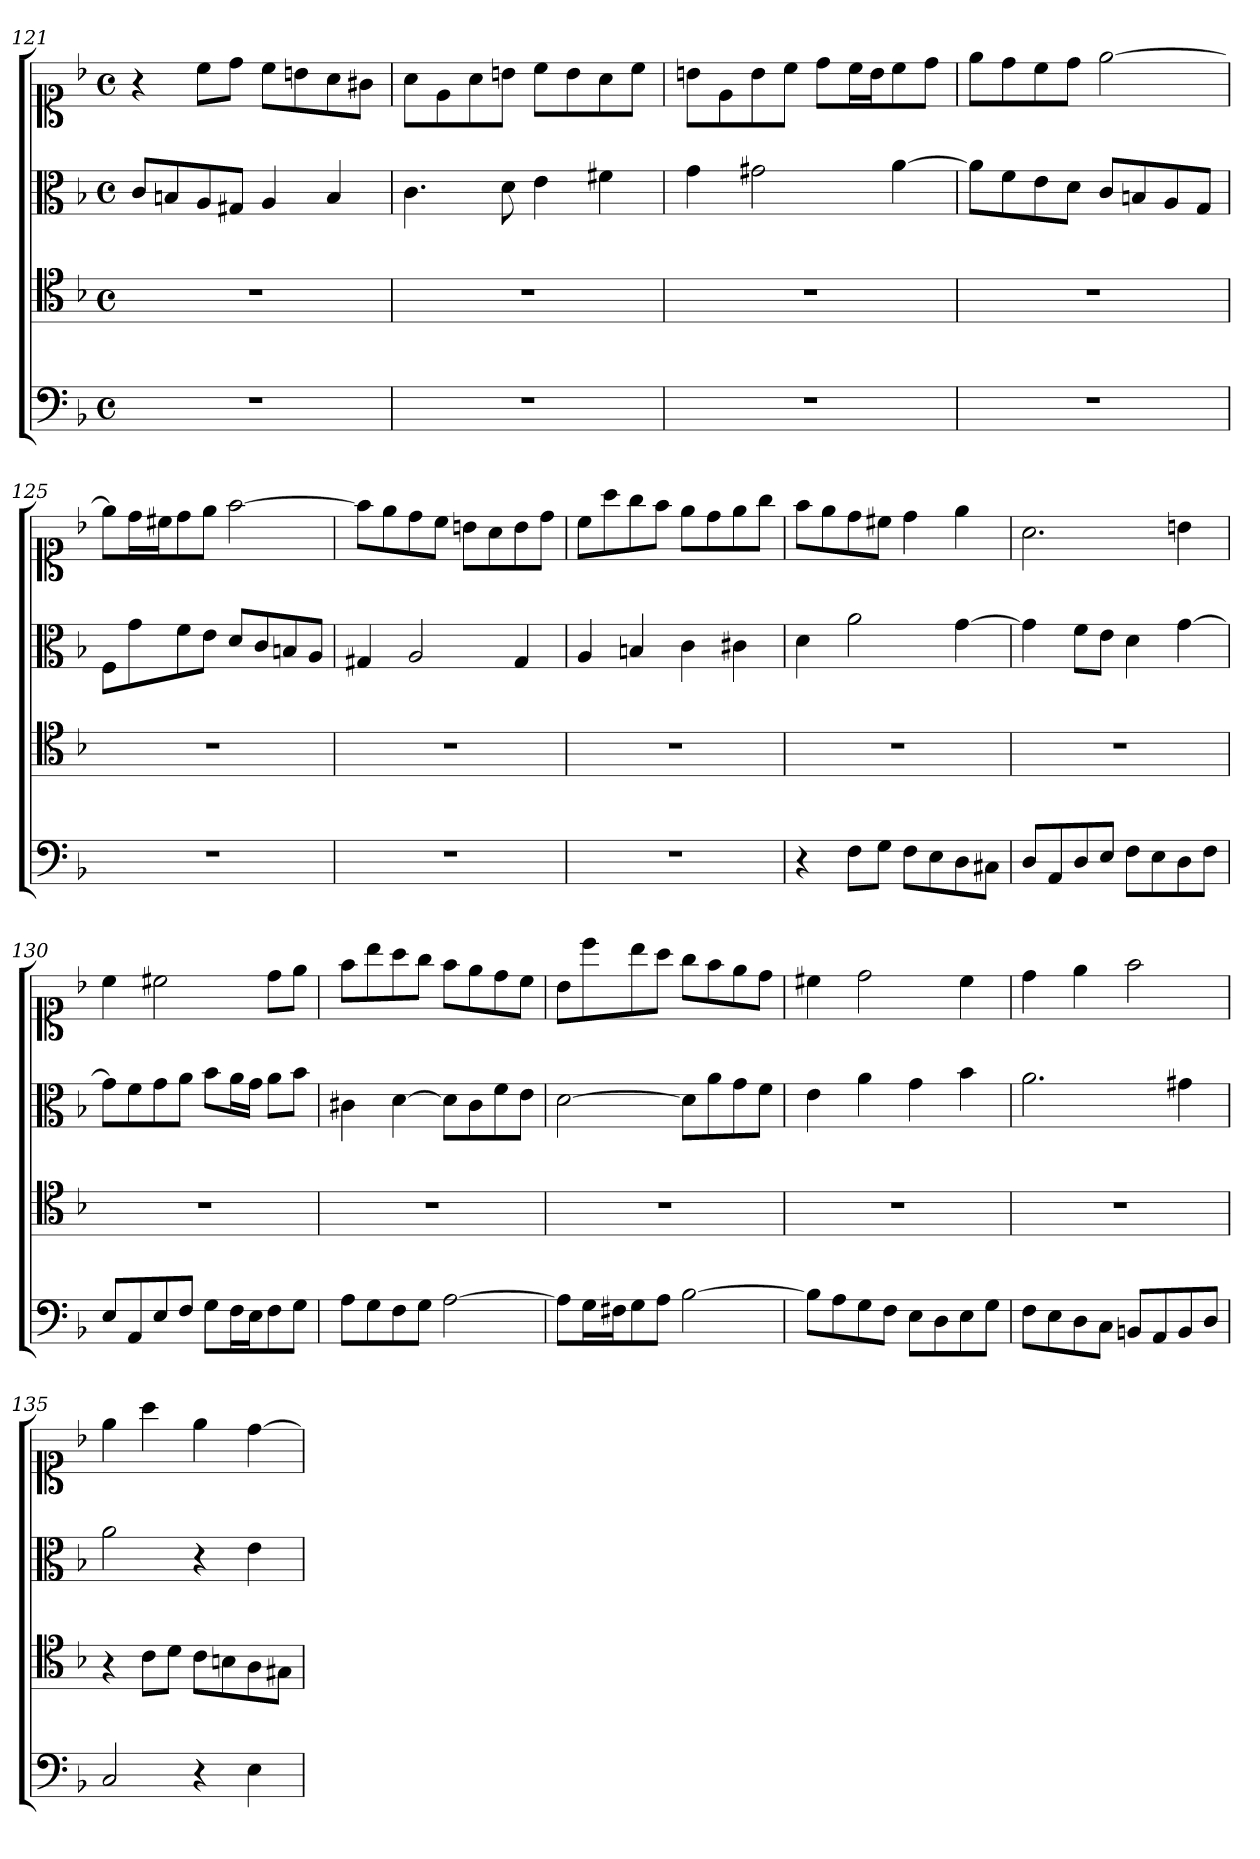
**kern	**kern	**kern	**kern
*part4	*part3	*part2	*part1
*staff4	*staff3	*staff2	*staff1
*clefF4	*clefC4	*clefC3	*clefC1
*k[b-]	*k[b-]	*k[b-]	*k[b-]
*M4/4	*M4/4	*M4/4	*M4/4
*met(c)	*met(c)	*met(c)	*met(c)
=121	=121	=121	=121
1r	1r	8cL	4r
.	.	8Bn	.
.	.	8A	8ccL
.	.	8G#XJ	8ddJ
.	.	4A	8ccL
.	.	.	8bn
.	.	4B	8a
.	.	.	8g#XJ
=122	=122	=122	=122
1r	1r	4.c	8aL
.	.	.	8e
.	.	.	8a
.	.	8d	8bnJ
.	.	4e	8ccL
.	.	.	8b
.	.	4f#X	8a
.	.	.	8ccJ
=123	=123	=123	=123
1r	1r	4g	8bnL
.	.	.	8e
.	.	2g#X	8b
.	.	.	8ccJ
.	.	.	8ddL
.	.	.	16ccL
.	.	.	16bJ
.	.	[4a	8cc
.	.	.	8ddJ
=124	=124	=124	=124
1r	1r	8aL]	8eeL
.	.	8f	8dd
.	.	8e	8cc
.	.	8dJ	8ddJ
.	.	8cL	[2ee
.	.	8Bn	.
.	.	8A	.
.	.	8GJ	.
=125	=125	=125	=125
1r	1r	8FL	8eeL]
.	.	8g	16ddL
.	.	.	16cc#XJ
.	.	8f	8dd
.	.	8eJ	8eeJ
.	.	8dL	[2ff
.	.	8c	.
.	.	8Bn	.
.	.	8AJ	.
=126	=126	=126	=126
1r	1r	4G#X	8ffL]
.	.	.	8ee
.	.	2A	8dd
.	.	.	8ccJ
.	.	.	8bnL
.	.	.	8a
.	.	4G#	8b
.	.	.	8ddJ
=127	=127	=127	=127
1r	1r	4A	8ccL
.	.	.	8aa
.	.	4Bn	8gg
.	.	.	8ffJ
.	.	4c	8eeL
.	.	.	8dd
.	.	4c#X	8ee
.	.	.	8ggJ
=128	=128	=128	=128
4r	1r	4d	8ffL
.	.	.	8ee
8FL	.	2a	8dd
8GJ	.	.	8cc#XJ
8FL	.	.	4dd
8E	.	.	.
8D	.	[4g	4ee
8C#XJ	.	.	.
=129	=129	=129	=129
8DL	1r	4g]	2.a
8AA	.	.	.
8D	.	8fL	.
8EJ	.	8eJ	.
8FL	.	4d	.
8E	.	.	.
8D	.	[4g	4bn
8FJ	.	.	.
=130	=130	=130	=130
8EL	1r	8gL]	4cc
8AA	.	8f	.
8E	.	8g	2cc#X
8FJ	.	8aJ	.
8GL	.	8b-L	.
16FL	.	16aL	.
16EJ	.	16gJJ	.
8F	.	8aL	8ddL
8GJ	.	8b-J	8eeJ
=131	=131	=131	=131
8AL	1r	4c#X	8ffL
8G	.	.	8bb-
8F	.	[4d	8aa
8GJ	.	.	8ggJ
[2A	.	8dL]	8ffL
.	.	8c#	8ee
.	.	8f	8dd
.	.	8eJ	8ccJ
=132	=132	=132	=132
8AL]	1r	[2d	8b-L
16GL	.	.	8ccc
16F#XJ	.	.	.
8G	.	.	8bb-
8AJ	.	.	8aaJ
[2B-	.	8dL]	8ggL
.	.	8a	8ff
.	.	8g	8ee
.	.	8fJ	8ddJ
=133	=133	=133	=133
8B-L]	1r	4e	4cc#X
8A	.	.	.
8G	.	4a	2dd
8FJ	.	.	.
8EL	.	4g	.
8D	.	.	.
8E	.	4b-	4cc#
8GJ	.	.	.
=134	=134	=134	=134
8FL	1r	2.a	4dd
8E	.	.	.
8D	.	.	4ee
8CJ	.	.	.
8BBnL	.	.	2ff
8AA	.	.	.
8BB	.	4g#X	.
8DJ	.	.	.
=135	=135	=135	=135
2C	4r	2a	4ee
.	8cL	.	4aa
.	8dJ	.	.
4r	8cL	4r	4ee
.	8Bn	.	.
4E	8A	4e	[4dd
.	8G#XJ	.	.
=	=	=	=
*-	*-	*-	*-
